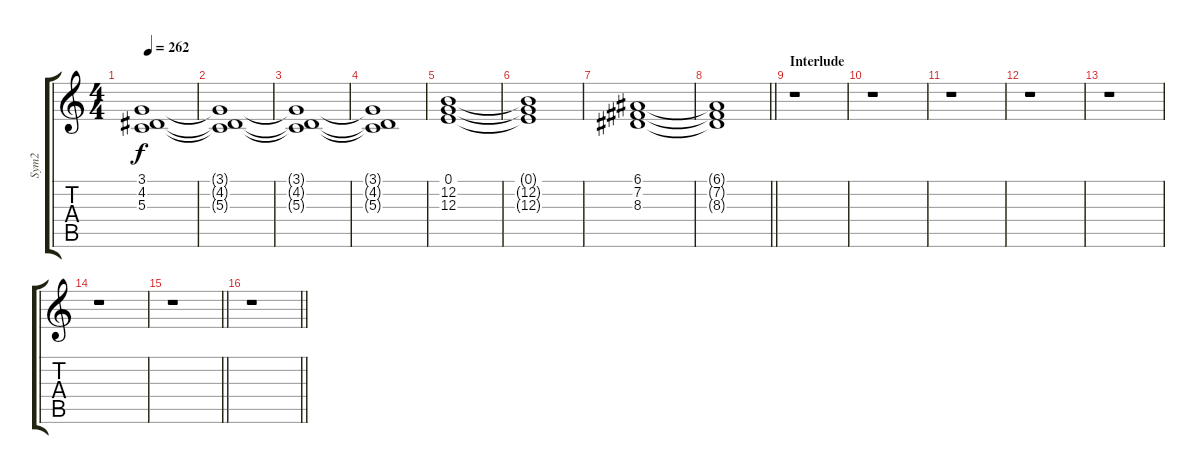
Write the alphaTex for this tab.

\track ("Sym2" "Sym2") {instrument stringensemble2}
\staff {score tabs}
\tuning (E4 B3 G3 D3 A2 E2) {hide}
\ts (4 4)
\tempo 262
\clef g2
\ks c
(3.1 4.2 5.3).1{dy f} |
(3.1{t} 4.2{t} 5.3{t}).1 |
(3.1{t} 4.2{t} 5.3{t}).1 |
(3.1{t} 4.2{t} 5.3{t}).1 |
(0.1 12.2 12.3).1 |
(0.1{t} 12.2{t} 12.3{t}).1 |
(6.1 7.2 8.3).1 |
\barLineRight lightlight
(6.1{t} 7.2{t} 8.3{t}).1 |
\section ("" "Interlude")
r.1 |
r.1 |
r.1 |
r.1 |
r.1 |
r.1 |
\barLineRight lightlight
r.1 |
\barLineRight lightlight
r.1
